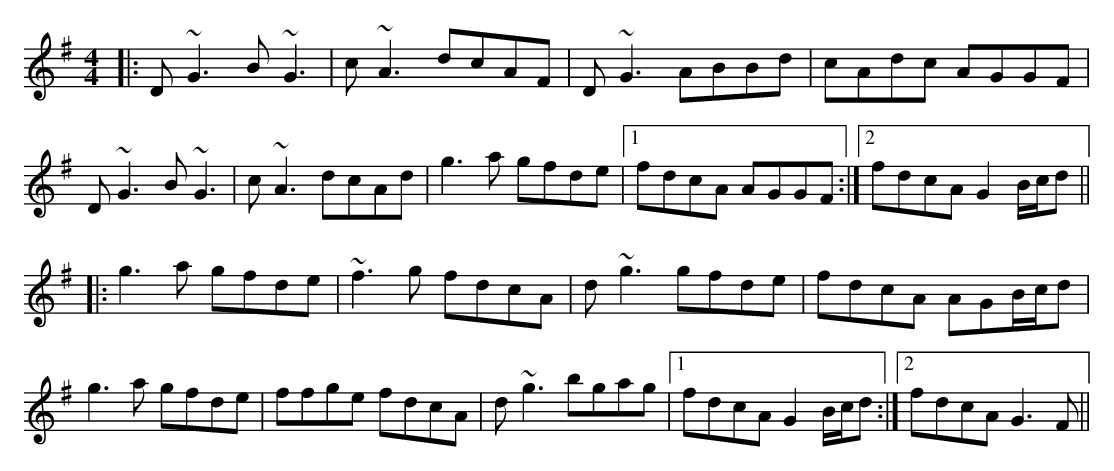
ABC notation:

X:1
M:4/4
K:G
|:D ~G3 B ~G3|c ~A3 dcAF|D ~G3 ABBd|cAdc AGGF|
D ~G3 B ~G3|c ~A3 dcAd|g3a gfde|1 fdcA AGGF:|2 fdcA G2 B/c/d||
|:g3 a gfde|~f3 g fdcA|d ~g3 gfde|fdcA AGB/c/d|
g3 a gfde|ffge fdcA|d ~g3 bgag|1 fdcA G2 B/c/d:|2 fdcA G3 F||
